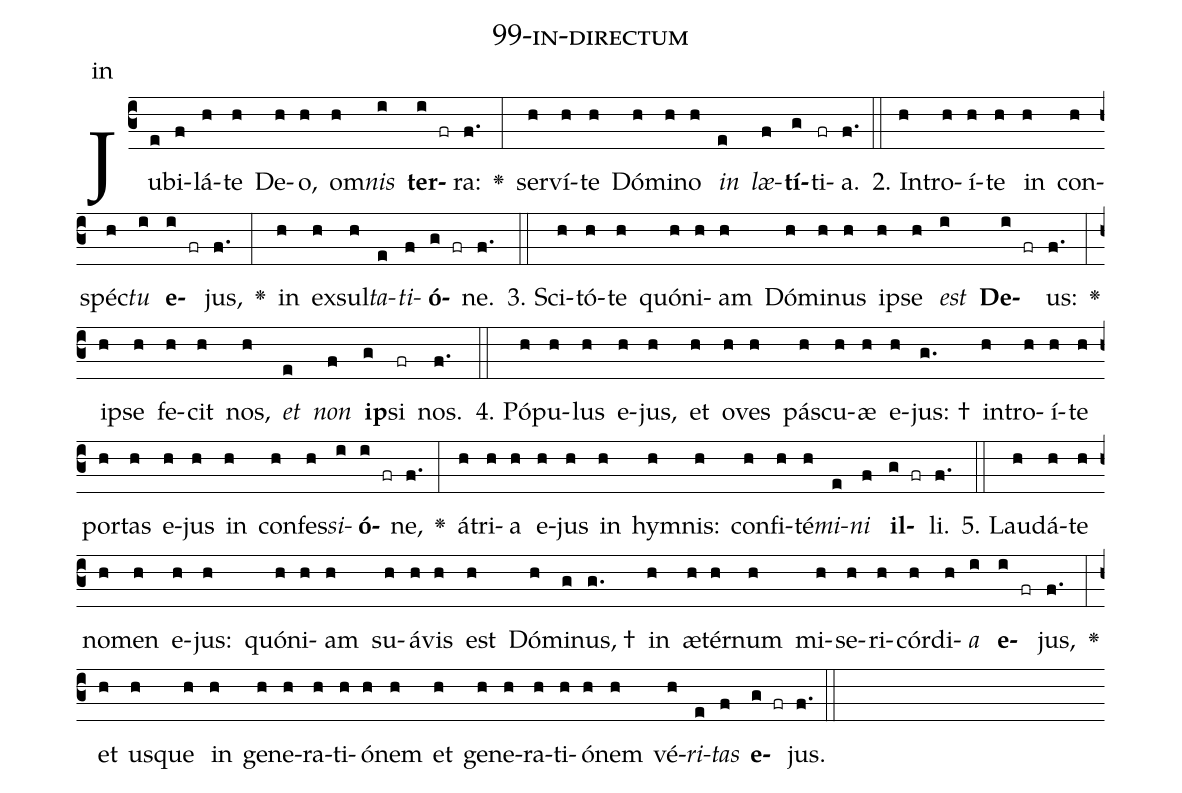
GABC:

name: 99-in-directum;
annotation: in;
%%
(c3)Ju(e)bi(f)lá(h)te(h) De(h)o,(h) om(h)<i>nis</i>(i) <b>ter</b>(i fr)ra:(f.) <v>\greheightstar</v>(:) ser(h)ví(h)te(h) Dó(h)mi(h)no(h) <i>in</i>(e) <i>læ</i>(f)<b>tí</b>(g)ti(fr)a.(f.) (::)
2. In(h)tro(h)í(h)te(h) in(h) con(h)spéc(h)<i>tu</i>(i) <b>e</b>(i fr)jus,(f.) <v>\greheightstar</v>(:) in(h) ex(h)sul(h)<i>ta</i>(e)<i>ti</i>(f)<b>ó</b>(g fr)ne.(f.) (::)
3. Sci(h)tó(h)te(h) quón(h)i(h)am(h) Dó(h)mi(h)nus(h) ip(h)se(h) <i>est</i>(i) <b>De</b>(i fr)us:(f.) <v>\greheightstar</v>(:) ip(h)se(h) fe(h)cit(h) nos,(h) <i>et</i>(e) <i>non</i>(f) <b>ip</b>(g)si(fr) nos.(f.) (::)
4. Pó(h)pu(h)lus(h) e(h)jus,(h) et(h) o(h)ves(h) pás(h)cu(h)æ(h) e(h)jus: †(g.) in(h)tro(h)í(h)te(h) por(h)tas(h) e(h)jus(h) in(h) con(h)fes(h)<i>si</i>(i)<b>ó</b>(i fr)ne,(f.) <v>\greheightstar</v>(:) á(h)tri(h)a(h) e(h)jus(h) in(h) hym(h)nis:(h) con(h)fi(h)té(h)<i>mi</i>(e)<i>ni</i>(f) <b>il</b>(g fr)li.(f.) (::)
5. Lau(h)dá(h)te(h) no(h)men(h) e(h)jus:(h) quón(h)i(h)am(h) su(h)á(h)vis(h) est(h) Dó(h)mi(g)nus, †(g.) in(h) æ(h)tér(h)num(h) mi(h)se(h)ri(h)cór(h)di(h)<i>a</i>(i) <b>e</b>(i fr)jus,(f.) <v>\greheightstar</v>(:) et(h) us(h)que(h) in(h) ge(h)ne(h)ra(h)ti(h)ó(h)nem(h) et(h) ge(h)ne(h)ra(h)ti(h)ó(h)nem(h) vé(h)<i>ri</i>(e)<i>tas</i>(f) <b>e</b>(g fr)jus.(f.) (::)
